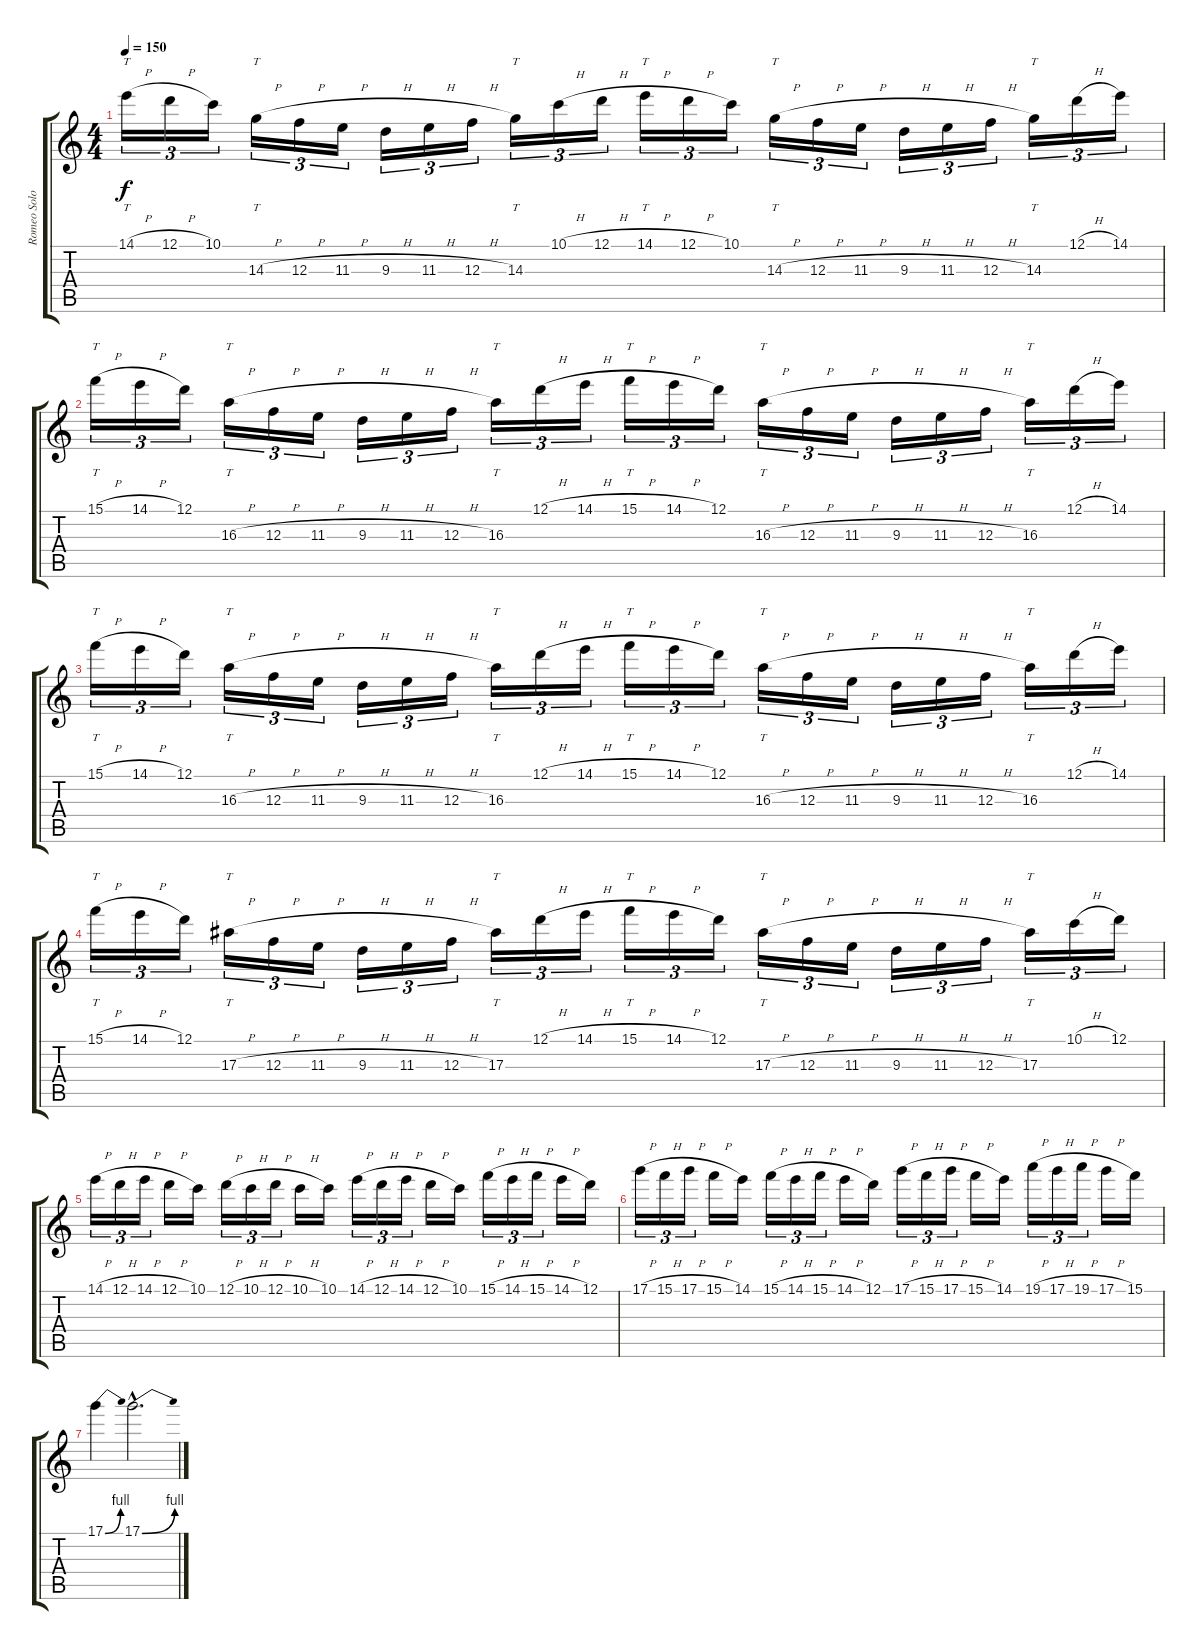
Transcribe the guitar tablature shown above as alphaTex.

\track ("Romeo Solos" "Romeo Solo") {instrument distortionguitar}
\staff {score tabs}
\tuning (D4 A3 F3 C3 G2 D2) {hide}
\ts (4 4)
\tempo 150
\clef g2
\ks c
14.1{h}.16{tt tu (3 2) dy f} 12.1{h}.16{tu (3 2)} 10.1.16{tu (3 2)} 14.3{h}.16{tt tu (3 2)} 12.3{h}.16{tu (3 2)} 11.3{h}.16{tu (3 2)} 9.3{h}.16{tu (3 2)} 11.3{h}.16{tu (3 2)} 12.3{h}.16{tu (3 2)} 14.3.16{tt tu (3 2)} 10.1{h}.16{tu (3 2)} 12.1{h}.16{tu (3 2)} 14.1{h}.16{tt tu (3 2)} 12.1{h}.16{tu (3 2)} 10.1.16{tu (3 2)} 14.3{h}.16{tt tu (3 2)} 12.3{h}.16{tu (3 2)} 11.3{h}.16{tu (3 2)} 9.3{h}.16{tu (3 2)} 11.3{h}.16{tu (3 2)} 12.3{h}.16{tu (3 2)} 14.3.16{tt tu (3 2)} 12.1{h}.16{tu (3 2)} 14.1.16{tu (3 2)} |
15.1{h}.16{tt tu (3 2)} 14.1{h}.16{tu (3 2)} 12.1.16{tu (3 2)} 16.3{h}.16{tt tu (3 2)} 12.3{h}.16{tu (3 2)} 11.3{h}.16{tu (3 2)} 9.3{h}.16{tu (3 2)} 11.3{h}.16{tu (3 2)} 12.3{h}.16{tu (3 2)} 16.3.16{tt tu (3 2)} 12.1{h}.16{tu (3 2)} 14.1{h}.16{tu (3 2)} 15.1{h}.16{tt tu (3 2)} 14.1{h}.16{tu (3 2)} 12.1.16{tu (3 2)} 16.3{h}.16{tt tu (3 2)} 12.3{h}.16{tu (3 2)} 11.3{h}.16{tu (3 2)} 9.3{h}.16{tu (3 2)} 11.3{h}.16{tu (3 2)} 12.3{h}.16{tu (3 2)} 16.3.16{tt tu (3 2)} 12.1{h}.16{tu (3 2)} 14.1.16{tu (3 2)} |
15.1{h}.16{tt tu (3 2)} 14.1{h}.16{tu (3 2)} 12.1.16{tu (3 2)} 16.3{h}.16{tt tu (3 2)} 12.3{h}.16{tu (3 2)} 11.3{h}.16{tu (3 2)} 9.3{h}.16{tu (3 2)} 11.3{h}.16{tu (3 2)} 12.3{h}.16{tu (3 2)} 16.3.16{tt tu (3 2)} 12.1{h}.16{tu (3 2)} 14.1{h}.16{tu (3 2)} 15.1{h}.16{tt tu (3 2)} 14.1{h}.16{tu (3 2)} 12.1.16{tu (3 2)} 16.3{h}.16{tt tu (3 2)} 12.3{h}.16{tu (3 2)} 11.3{h}.16{tu (3 2)} 9.3{h}.16{tu (3 2)} 11.3{h}.16{tu (3 2)} 12.3{h}.16{tu (3 2)} 16.3.16{tt tu (3 2)} 12.1{h}.16{tu (3 2)} 14.1.16{tu (3 2)} |
15.1{h}.16{tt tu (3 2)} 14.1{h}.16{tu (3 2)} 12.1.16{tu (3 2)} 17.3{h}.16{tt tu (3 2)} 12.3{h}.16{tu (3 2)} 11.3{h}.16{tu (3 2)} 9.3{h}.16{tu (3 2)} 11.3{h}.16{tu (3 2)} 12.3{h}.16{tu (3 2)} 17.3.16{tt tu (3 2)} 12.1{h}.16{tu (3 2)} 14.1{h}.16{tu (3 2)} 15.1{h}.16{tt tu (3 2)} 14.1{h}.16{tu (3 2)} 12.1.16{tu (3 2)} 17.3{h}.16{tt tu (3 2)} 12.3{h}.16{tu (3 2)} 11.3{h}.16{tu (3 2)} 9.3{h}.16{tu (3 2)} 11.3{h}.16{tu (3 2)} 12.3{h}.16{tu (3 2)} 17.3.16{tt tu (3 2)} 10.1{h}.16{tu (3 2)} 12.1.16{tu (3 2)} |
14.1{h}.16{tu (3 2)} 12.1{h}.16{tu (3 2)} 14.1{h}.16{tu (3 2)} 12.1{h}.16 10.1.16 12.1{h}.16{tu (3 2)} 10.1{h}.16{tu (3 2)} 12.1{h}.16{tu (3 2)} 10.1{h}.16 10.1.16 14.1{h}.16{tu (3 2)} 12.1{h}.16{tu (3 2)} 14.1{h}.16{tu (3 2)} 12.1{h}.16 10.1.16 15.1{h}.16{tu (3 2)} 14.1{h}.16{tu (3 2)} 15.1{h}.16{tu (3 2)} 14.1{h}.16 12.1.16 |
17.1{h}.16{tu (3 2)} 15.1{h}.16{tu (3 2)} 17.1{h}.16{tu (3 2)} 15.1{h}.16 14.1.16 15.1{h}.16{tu (3 2)} 14.1{h}.16{tu (3 2)} 15.1{h}.16{tu (3 2)} 14.1{h}.16 12.1.16 17.1{h}.16{tu (3 2)} 15.1{h}.16{tu (3 2)} 17.1{h}.16{tu (3 2)} 15.1{h}.16 14.1.16 19.1{h}.16{tu (3 2)} 17.1{h}.16{tu (3 2)} 19.1{h}.16{tu (3 2)} 17.1{h}.16 15.1.16 |
17.1{be (bend 0 0 60 4)}.4 17.1{be (bend 0 0 60 4) hac}.2{d}
